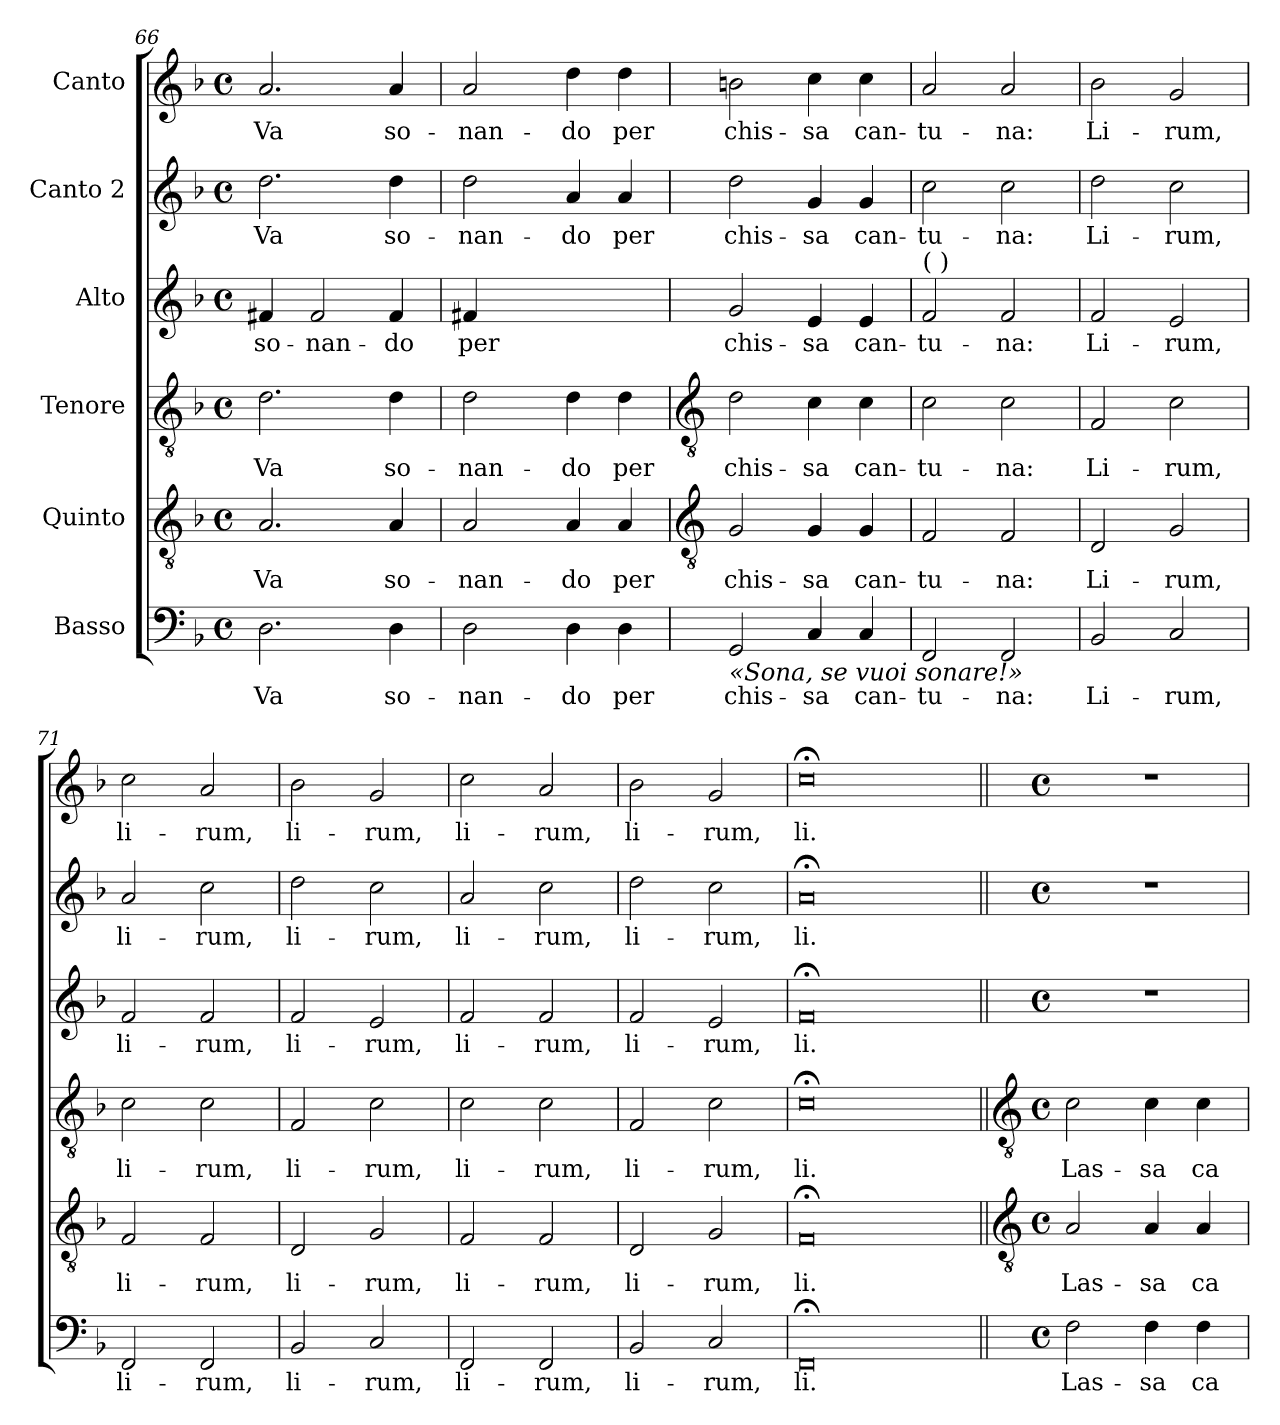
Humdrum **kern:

**kern	**text	**kern	**text	**kern	**text	**kern	**text	**kern	**text	**kern	**text
*part6	*part6	*part5	*part5	*part4	*part4	*part3	*part3	*part2	*part2	*part1	*part1
*staff6	*staff6	*staff5	*staff5	*staff4	*staff4	*staff3	*staff3	*staff2	*staff2	*staff1	*staff1
*I"Basso	*	*I"Quinto	*	*I"Tenore	*	*I"Alto	*	*I"Canto 2	*	*I"Canto	*
*clefF4	*	*clefGv2	*	*clefGv2	*	*clefG2	*	*clefG2	*	*clefG2	*
*k[b-]	*	*k[b-]	*	*k[b-]	*	*k[b-]	*	*k[b-]	*	*k[b-]	*
*F:	*	*F:	*	*F:	*	*F:	*	*F:	*	*F:	*
*M4/4	*	*M4/4	*	*M4/4	*	*M4/4	*	*M4/4	*	*M4/4	*
*met(c)	*	*met(c)	*	*met(c)	*	*met(c)	*	*met(c)	*	*met(c)	*
=66	=66	=66	=66	=66	=66	=66	=66	=66	=66	=66	=66
!	!LO:LY:b	!	!LO:LY:b	!	!LO:LY:b	!	!LO:LY:b	!	!LO:LY:b	!	!LO:LY:b
2.D	Va	2.A	Va	2.d	Va	4f#X	so-	2.dd	Va	2.a	Va
!	!	!	!	!	!	!	!LO:LY:b	!	!	!	!
.	.	.	.	.	.	2f#	-nan-	.	.	.	.
!	!LO:LY:b	!	!LO:LY:b	!	!LO:LY:b	!	!LO:LY:b	!	!LO:LY:b	!	!LO:LY:b
4D	so-	4A	so-	4d	so-	4f#	-do	4dd	so-	4a	so-
=67	=67	=67	=67	=67	=67	=67	=67	=67	=67	=67	=67
!	!LO:LY:b	!	!LO:LY:b	!	!LO:LY:b	!	!LO:LY:b	!	!LO:LY:b	!	!LO:LY:b
2D	-nan-	2A	-nan-	2d	-nan-	4f#X	per	2dd	-nan-	2a	-nan-
.	.	.	.	.	.	2.ryy	.	.	.	.	.
!	!LO:LY:b	!	!LO:LY:b	!	!LO:LY:b	!	!	!	!LO:LY:b	!	!LO:LY:b
4D	-do	4A	-do	4d	-do	.	.	4a	-do	4dd	-do
!	!LO:LY:b	!	!LO:LY:b	!	!LO:LY:b	!	!	!	!LO:LY:b	!	!LO:LY:b
4D	per	4A	per	4d	per	.	.	4a	per	4dd	per
!!LO:LB:g=z
=68	=68	=68	=68	=68	=68	=68	=68	=68	=68	=68	=68
*	*	*clefGv2	*	*clefGv2	*	*	*	*	*	*	*
!LO:TX:b:i:t=«Sona, se vuoi sonare!»	!	!	!	!	!	!	!	!	!	!	!
!	!LO:LY:b	!	!LO:LY:b	!	!LO:LY:b	!	!LO:LY:b	!	!LO:LY:b	!	!LO:LY:b
2GG	chis-	2G	chis-	2d	chis-	2g	chis-	2dd	chis-	2bn	chis-
!	!LO:LY:b	!	!LO:LY:b	!	!LO:LY:b	!	!LO:LY:b	!	!LO:LY:b	!	!LO:LY:b
4C	-sa	4G	-sa	4c	-sa	4e	-sa	4g	-sa	4cc	-sa
!	!LO:LY:b	!	!LO:LY:b	!	!LO:LY:b	!	!LO:LY:b	!	!LO:LY:b	!	!LO:LY:b
4C	can-	4G	can-	4c	can-	4e	can-	4g	can-	4cc	can-
=69	=69	=69	=69	=69	=69	=69	=69	=69	=69	=69	=69
!	!	!	!	!	!	!LO:TX:a:t=(  )	!	!	!	!	!
!	!LO:LY:b	!	!LO:LY:b	!	!LO:LY:b	!	!LO:LY:b	!	!LO:LY:b	!	!LO:LY:b
2FF	-tu-	2F	-tu-	2c	-tu-	2f	-tu-	2cc	-tu-	2a	-tu-
!	!LO:LY:b	!	!LO:LY:b	!	!LO:LY:b	!	!LO:LY:b	!	!LO:LY:b	!	!LO:LY:b
2FF	-na:	2F	-na:	2c	-na:	2f	-na:	2cc	-na:	2a	-na:
=70	=70	=70	=70	=70	=70	=70	=70	=70	=70	=70	=70
!	!LO:LY:b	!	!LO:LY:b	!	!LO:LY:b	!	!LO:LY:b	!	!LO:LY:b	!	!LO:LY:b
2BB-	Li-	2D	Li-	2F	Li-	2f	Li-	2dd	Li-	2b-	Li-
!	!LO:LY:b	!	!LO:LY:b	!	!LO:LY:b	!	!LO:LY:b	!	!LO:LY:b	!	!LO:LY:b
2C	-rum,	2G	-rum,	2c	-rum,	2e	-rum,	2cc	-rum,	2g	-rum,
=71	=71	=71	=71	=71	=71	=71	=71	=71	=71	=71	=71
!	!LO:LY:b	!	!LO:LY:b	!	!LO:LY:b	!	!LO:LY:b	!	!LO:LY:b	!	!LO:LY:b
2FF	li-	2F	li-	2c	li-	2f	li-	2a	li-	2cc	li-
!	!LO:LY:b	!	!LO:LY:b	!	!LO:LY:b	!	!LO:LY:b	!	!LO:LY:b	!	!LO:LY:b
2FF	-rum,	2F	-rum,	2c	-rum,	2f	-rum,	2cc	-rum,	2a	-rum,
=72	=72	=72	=72	=72	=72	=72	=72	=72	=72	=72	=72
!	!LO:LY:b	!	!LO:LY:b	!	!LO:LY:b	!	!LO:LY:b	!	!LO:LY:b	!	!LO:LY:b
2BB-	li-	2D	li-	2F	li-	2f	li-	2dd	li-	2b-	li-
!	!LO:LY:b	!	!LO:LY:b	!	!LO:LY:b	!	!LO:LY:b	!	!LO:LY:b	!	!LO:LY:b
2C	-rum,	2G	-rum,	2c	-rum,	2e	-rum,	2cc	-rum,	2g	-rum,
=73	=73	=73	=73	=73	=73	=73	=73	=73	=73	=73	=73
!	!LO:LY:b	!	!LO:LY:b	!	!LO:LY:b	!	!LO:LY:b	!	!LO:LY:b	!	!LO:LY:b
2FF	li-	2F	li-	2c	li-	2f	li-	2a	li-	2cc	li-
!	!LO:LY:b	!	!LO:LY:b	!	!LO:LY:b	!	!LO:LY:b	!	!LO:LY:b	!	!LO:LY:b
2FF	-rum,	2F	-rum,	2c	-rum,	2f	-rum,	2cc	-rum,	2a	-rum,
=74	=74	=74	=74	=74	=74	=74	=74	=74	=74	=74	=74
!	!LO:LY:b	!	!LO:LY:b	!	!LO:LY:b	!	!LO:LY:b	!	!LO:LY:b	!	!LO:LY:b
2BB-	li-	2D	li-	2F	li-	2f	li-	2dd	li-	2b-	li-
!	!LO:LY:b	!	!LO:LY:b	!	!LO:LY:b	!	!LO:LY:b	!	!LO:LY:b	!	!LO:LY:b
2C	-rum,	2G	-rum,	2c	-rum,	2e	-rum,	2cc	-rum,	2g	-rum,
=75	=75	=75	=75	=75	=75	=75	=75	=75	=75	=75	=75
!	!LO:LY:b	!	!LO:LY:b	!	!LO:LY:b	!	!LO:LY:b	!	!LO:LY:b	!	!LO:LY:b
0FF;<	li.	0F;<	li.	0c;<	li.	0f;<	li.	0a;<	li.	0cc;<	li.
!!LO:LB:g=z
=76||	=76||	=76||	=76||	=76||	=76||	=76||	=76||	=76||	=76||	=76||	=76||
*	*	*clefGv2	*	*clefGv2	*	*	*	*	*	*	*
*M4/4	*	*M4/4	*	*M4/4	*	*M4/4	*	*M4/4	*	*M4/4	*
*met(c)	*	*met(c)	*	*met(c)	*	*met(c)	*	*met(c)	*	*met(c)	*
!	!LO:LY:b	!	!LO:LY:b	!	!LO:LY:b	!	!	!	!	!	!
2F	Las-	2A	Las-	2c	Las-	1r	.	1r	.	1r	.
!	!LO:LY:b	!	!LO:LY:b	!	!LO:LY:b	!	!	!	!	!	!
4F	-sa	4A	-sa	4c	-sa	.	.	.	.	.	.
!	!LO:LY:b	!	!LO:LY:b	!	!LO:LY:b	!	!	!	!	!	!
4F	ca-	4A	ca-	4c	ca-	.	.	.	.	.	.
=	=	=	=	=	=	=	=	=	=	=	=
*-	*-	*-	*-	*-	*-	*-	*-	*-	*-	*-	*-
